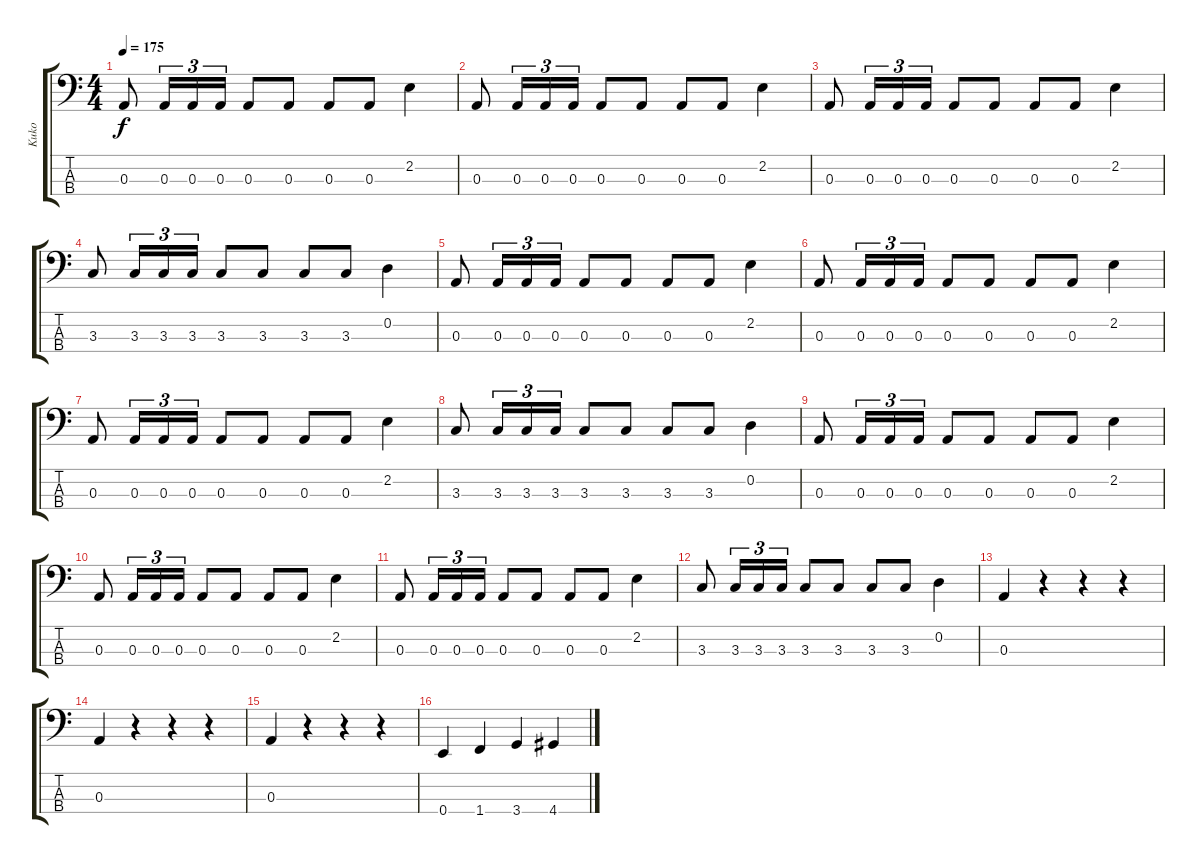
\track ("Kuko" "Kuko") {instrument electricbassfinger}
\staff {score tabs}
\tuning (G2 D2 A1 E1) {hide}
\ts (4 4)
\tempo 175
\clef f4
\ks c
0.3.8{dy f} 0.3.16{tu (3 2)} 0.3.16{tu (3 2)} 0.3.16{tu (3 2)} 0.3.8 0.3.8 0.3.8 0.3.8 2.2.4 |
0.3.8 0.3.16{tu (3 2)} 0.3.16{tu (3 2)} 0.3.16{tu (3 2)} 0.3.8 0.3.8 0.3.8 0.3.8 2.2.4 |
0.3.8 0.3.16{tu (3 2)} 0.3.16{tu (3 2)} 0.3.16{tu (3 2)} 0.3.8 0.3.8 0.3.8 0.3.8 2.2.4 |
3.3.8 3.3.16{tu (3 2)} 3.3.16{tu (3 2)} 3.3.16{tu (3 2)} 3.3.8 3.3.8 3.3.8 3.3.8 0.2.4 |
0.3.8 0.3.16{tu (3 2)} 0.3.16{tu (3 2)} 0.3.16{tu (3 2)} 0.3.8 0.3.8 0.3.8 0.3.8 2.2.4 |
0.3.8 0.3.16{tu (3 2)} 0.3.16{tu (3 2)} 0.3.16{tu (3 2)} 0.3.8 0.3.8 0.3.8 0.3.8 2.2.4 |
0.3.8 0.3.16{tu (3 2)} 0.3.16{tu (3 2)} 0.3.16{tu (3 2)} 0.3.8 0.3.8 0.3.8 0.3.8 2.2.4 |
3.3.8 3.3.16{tu (3 2)} 3.3.16{tu (3 2)} 3.3.16{tu (3 2)} 3.3.8 3.3.8 3.3.8 3.3.8 0.2.4 |
0.3.8 0.3.16{tu (3 2)} 0.3.16{tu (3 2)} 0.3.16{tu (3 2)} 0.3.8 0.3.8 0.3.8 0.3.8 2.2.4 |
0.3.8 0.3.16{tu (3 2)} 0.3.16{tu (3 2)} 0.3.16{tu (3 2)} 0.3.8 0.3.8 0.3.8 0.3.8 2.2.4 |
0.3.8 0.3.16{tu (3 2)} 0.3.16{tu (3 2)} 0.3.16{tu (3 2)} 0.3.8 0.3.8 0.3.8 0.3.8 2.2.4 |
3.3.8 3.3.16{tu (3 2)} 3.3.16{tu (3 2)} 3.3.16{tu (3 2)} 3.3.8 3.3.8 3.3.8 3.3.8 0.2.4 |
0.3.4 r.4 r.4 r.4 |
0.3.4 r.4 r.4 r.4 |
0.3.4 r.4 r.4 r.4 |
0.4.4 1.4.4 3.4.4 4.4.4
